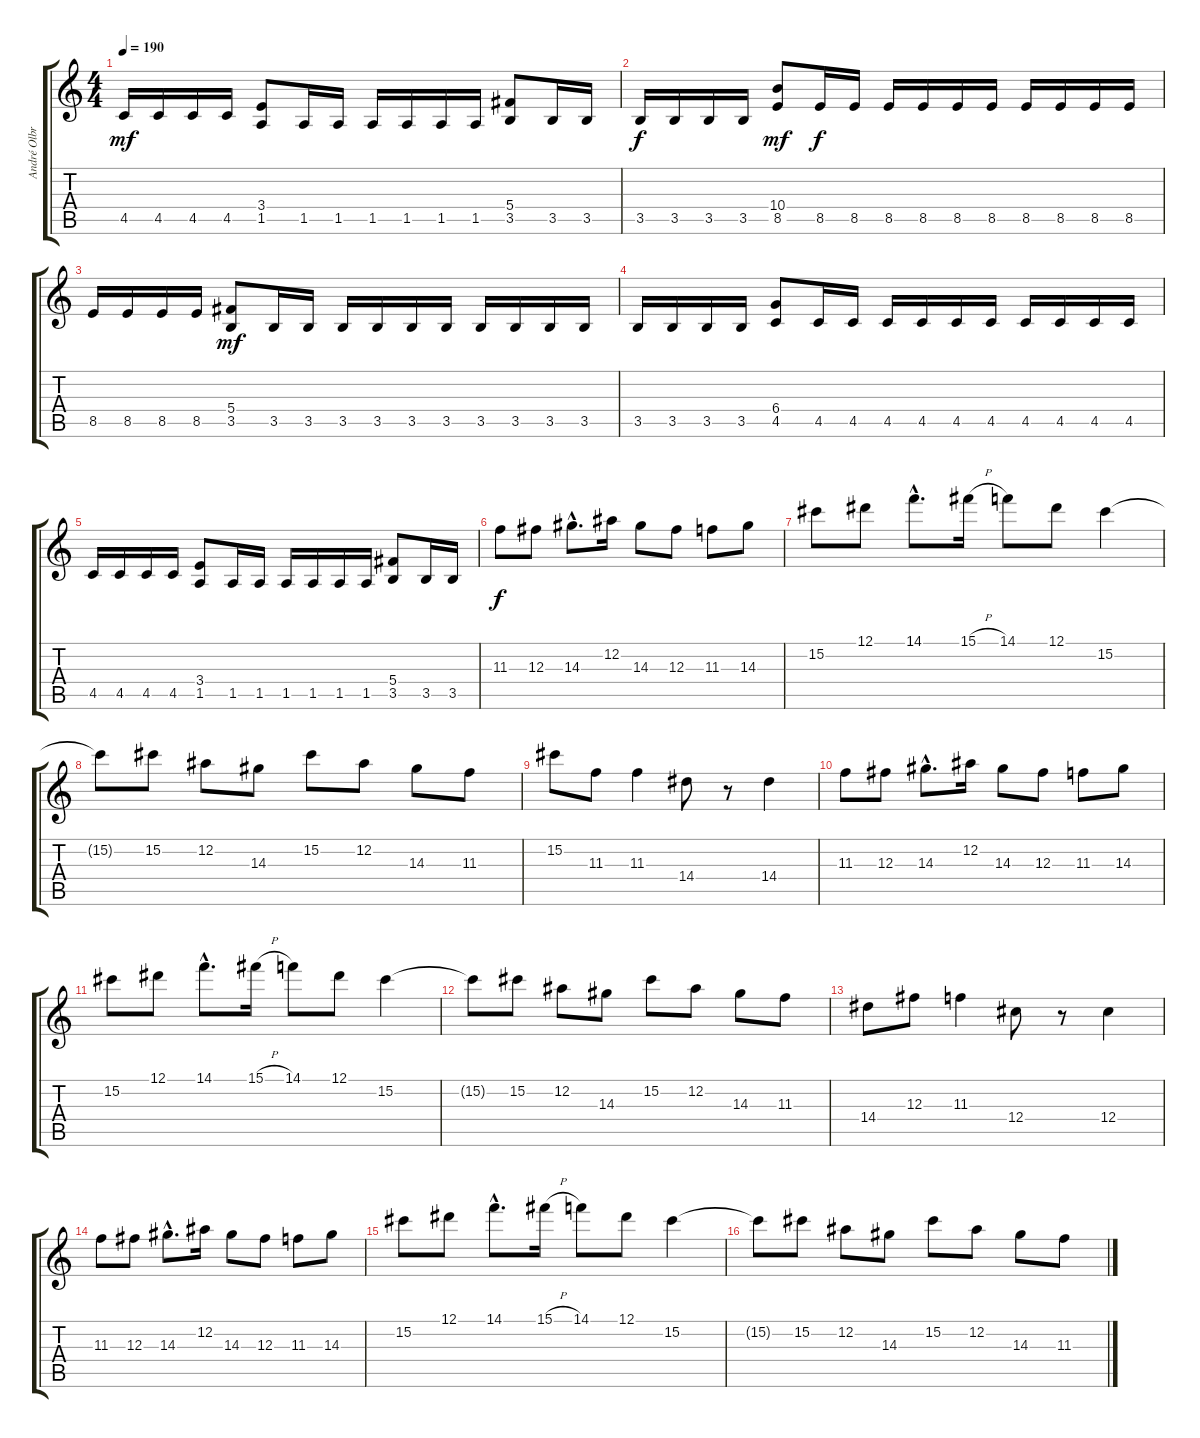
\track ("André Olbrich" "André Olbr") {instrument distortionguitar}
\staff {score tabs}
\tuning (Eb4 Bb3 Gb3 Db3 Ab2 Eb2) {hide}
\ts (4 4)
\tempo 190
\clef g2
\ks c
4.5.16{dy mf} 4.5.16 4.5.16 4.5.16 (3.4 1.5).8 1.5.16 1.5.16 1.5.16 1.5.16 1.5.16 1.5.16 (5.4 3.5).8 3.5.16 3.5.16 |
3.5.16{dy f} 3.5.16 3.5.16 3.5.16 (10.4 8.5).8{dy mf} 8.5.16{dy f} 8.5.16 8.5.16 8.5.16 8.5.16 8.5.16 8.5.16 8.5.16 8.5.16 8.5.16 |
8.5.16 8.5.16 8.5.16 8.5.16 (5.4 3.5).8{dy mf} 3.5.16 3.5.16 3.5.16 3.5.16 3.5.16 3.5.16 3.5.16 3.5.16 3.5.16 3.5.16 |
3.5.16 3.5.16 3.5.16 3.5.16 (6.4 4.5).8 4.5.16 4.5.16 4.5.16 4.5.16 4.5.16 4.5.16 4.5.16 4.5.16 4.5.16 4.5.16 |
4.5.16 4.5.16 4.5.16 4.5.16 (3.4 1.5).8 1.5.16 1.5.16 1.5.16 1.5.16 1.5.16 1.5.16 (5.4 3.5).8 3.5.16 3.5.16 |
11.3.8{dy f} 12.3.8 14.3{hac}.8{d} 12.2.16 14.3.8 12.3.8 11.3.8 14.3.8 |
15.2.8 12.1.8 14.1{hac}.8{d} 15.1{h}.16 14.1.8 12.1.8 15.2.4 |
15.2{t}.8 15.2.8 12.2.8 14.3.8 15.2.8 12.2.8 14.3.8 11.3.8 |
15.2.8 11.3.8 11.3.4 14.4.8 r.8 14.4.4 |
11.3.8 12.3.8 14.3{hac}.8{d} 12.2.16 14.3.8 12.3.8 11.3.8 14.3.8 |
15.2.8 12.1.8 14.1{hac}.8{d} 15.1{h}.16 14.1.8 12.1.8 15.2.4 |
15.2{t}.8 15.2.8 12.2.8 14.3.8 15.2.8 12.2.8 14.3.8 11.3.8 |
14.4.8 12.3.8 11.3.4 12.4.8 r.8 12.4.4 |
11.3.8 12.3.8 14.3{hac}.8{d} 12.2.16 14.3.8 12.3.8 11.3.8 14.3.8 |
15.2.8 12.1.8 14.1{hac}.8{d} 15.1{h}.16 14.1.8 12.1.8 15.2.4 |
15.2{t}.8 15.2.8 12.2.8 14.3.8 15.2.8 12.2.8 14.3.8 11.3.8
